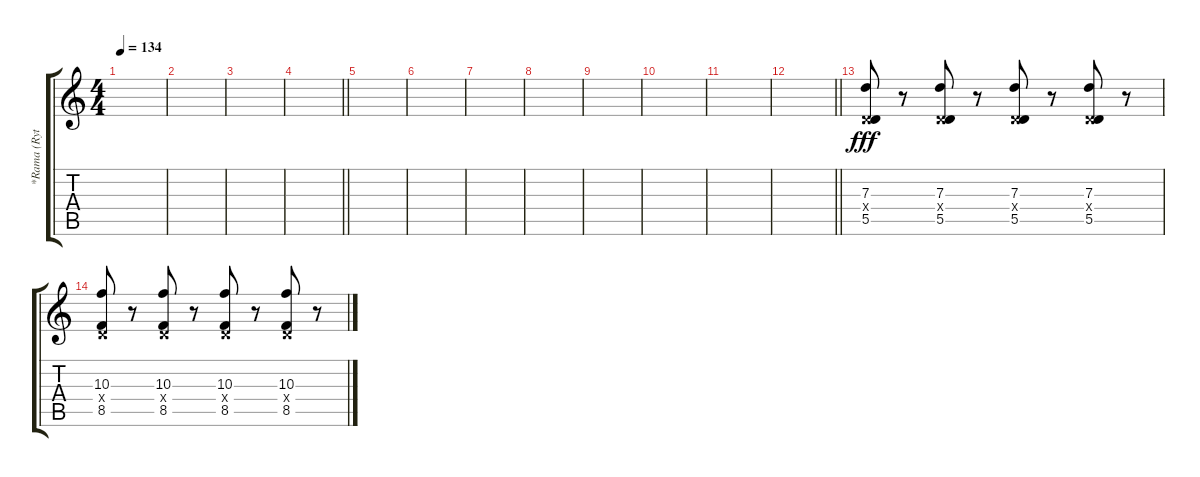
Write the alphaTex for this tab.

\track ("*Rama (Rythm Guitar)" "*Rama (Ryt") {instrument distortionguitar}
\staff {score tabs}
\tuning (E4 B3 G3 D3 A2 E2) {hide}
\ts (4 4)
\tempo 134
\clef g2
\ks c
|
|
|
\barLineRight lightlight
|
\section ("" "")
|
|
|
|
|
|
|
\barLineRight lightlight
|
\section ("" "")
(7.3 0.4{x} 5.5).8{dy fff volume 14} r.8 (7.3 0.4{x} 5.5).8 r.8 (7.3 0.4{x} 5.5).8 r.8 (7.3 0.4{x} 5.5).8 r.8 |
(10.3 0.4{x} 8.5).8 r.8 (10.3 0.4{x} 8.5).8 r.8 (10.3 0.4{x} 8.5).8 r.8 (10.3 0.4{x} 8.5).8 r.8
